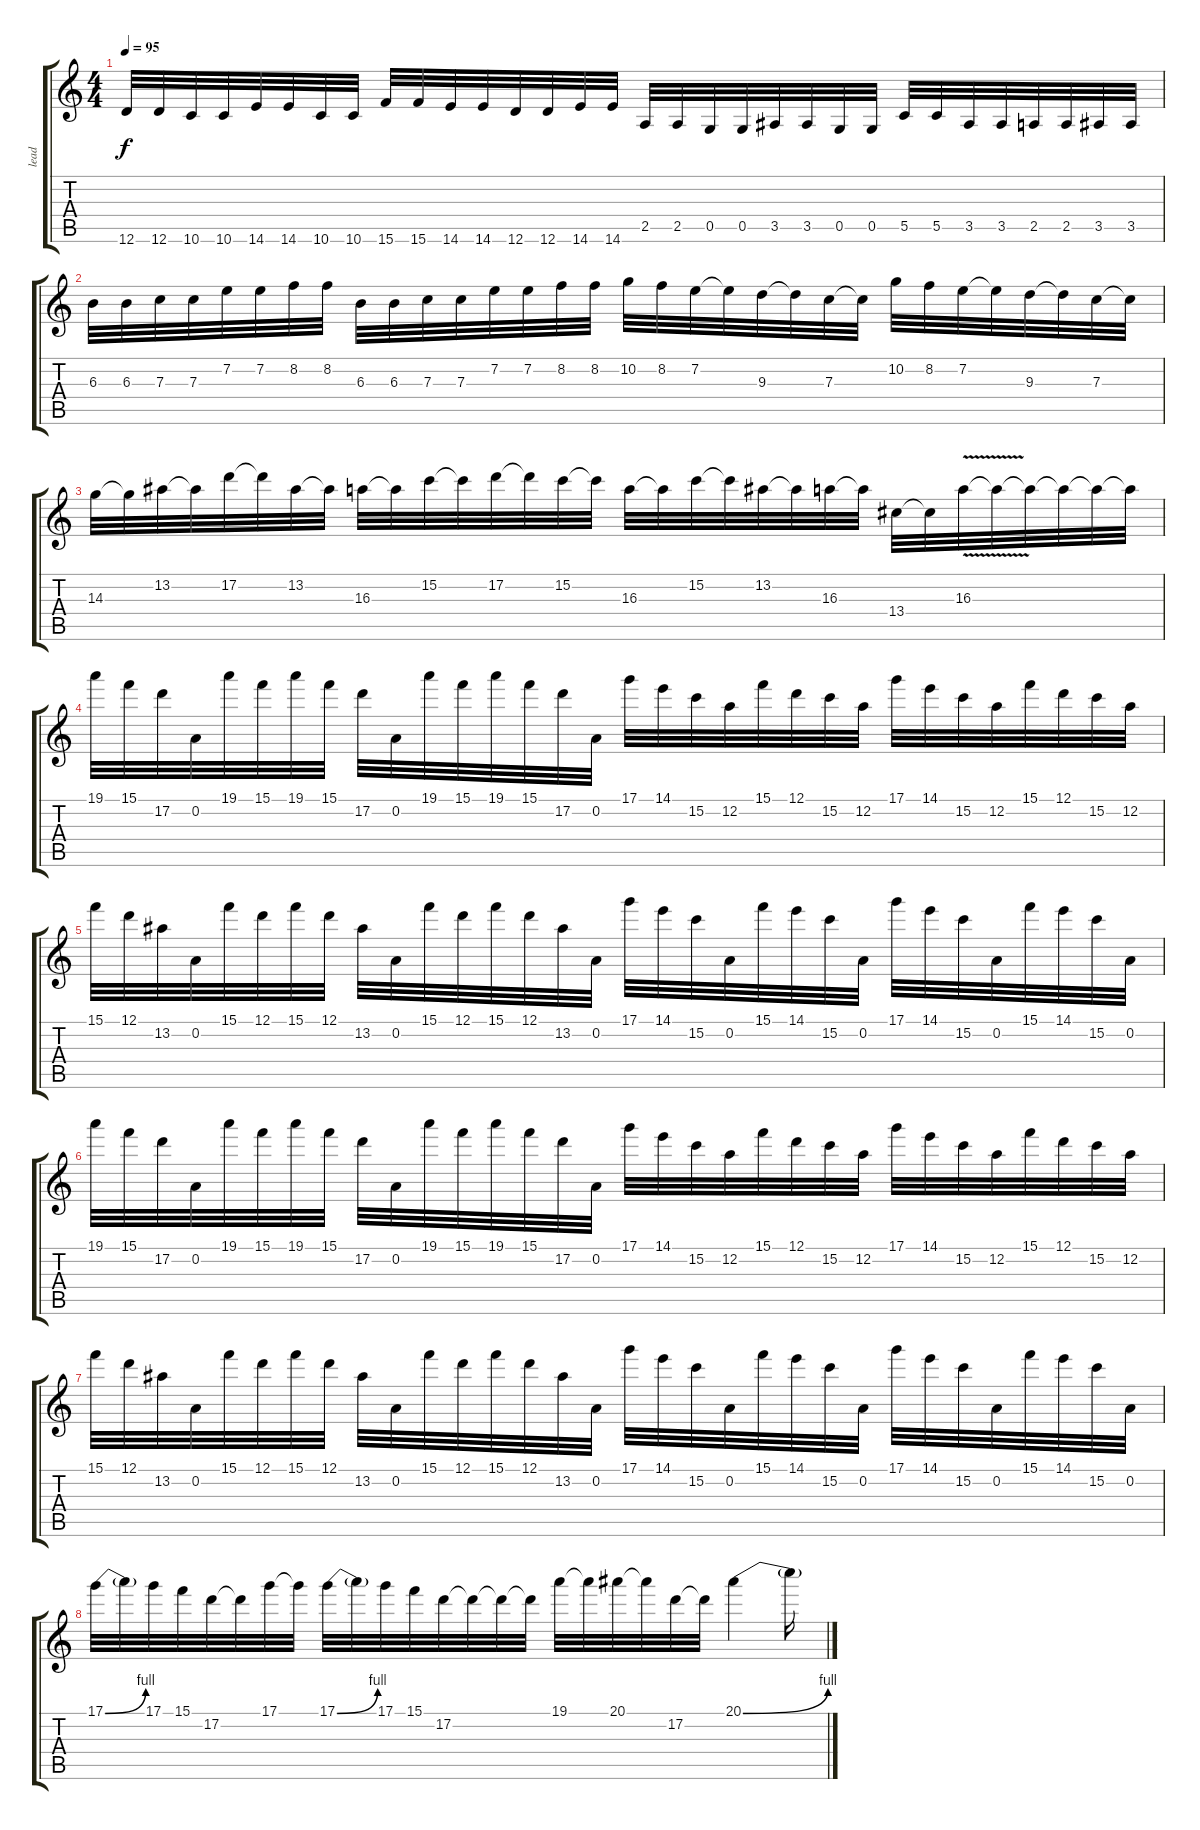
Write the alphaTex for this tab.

\track ("lead" "lead") {instrument distortionguitar}
\staff {score tabs}
\tuning (D4 A3 F3 C3 G2 D2) {hide}
\ts (4 4)
\tempo 95
\clef g2
\ks c
12.6.32{dy f} 12.6.32 10.6.32 10.6.32 14.6.32 14.6.32 10.6.32 10.6.32 15.6.32 15.6.32 14.6.32 14.6.32 12.6.32 12.6.32 14.6.32 14.6.32 2.5.32 2.5.32 0.5.32 0.5.32 3.5.32 3.5.32 0.5.32 0.5.32 5.5.32 5.5.32 3.5.32 3.5.32 2.5.32 2.5.32 3.5.32 3.5.32 |
6.3.32 6.3.32 7.3.32 7.3.32 7.2.32 7.2.32 8.2.32 8.2.32 6.3.32 6.3.32 7.3.32 7.3.32 7.2.32 7.2.32 8.2.32 8.2.32 10.2.32 8.2.32 7.2.32 7.2{t}.32 9.3.32 9.3{t}.32 7.3.32 7.3{t}.32 10.2.32 8.2.32 7.2.32 7.2{t}.32 9.3.32 9.3{t}.32 7.3.32 7.3{t}.32 |
14.3.32 14.3{t}.32 13.2.32 13.2{t}.32 17.2.32 17.2{t}.32 13.2.32 13.2{t}.32 16.3.32 16.3{t}.32 15.2.32 15.2{t}.32 17.2.32 17.2{t}.32 15.2.32 15.2{t}.32 16.3.32 16.3{t}.32 15.2.32 15.2{t}.32 13.2.32 13.2{t}.32 16.3.32 16.3{t}.32 13.4.32 13.4{t}.32 16.3{v}.32 16.3{t}.32 16.3{t}.32 16.3{t}.32 16.3{t}.32 16.3{t}.32 |
19.1.32 15.1.32 17.2.32 0.2.32 19.1.32 15.1.32 19.1.32 15.1.32 17.2.32 0.2.32 19.1.32 15.1.32 19.1.32 15.1.32 17.2.32 0.2.32 17.1.32 14.1.32 15.2.32 12.2.32 15.1.32 12.1.32 15.2.32 12.2.32 17.1.32 14.1.32 15.2.32 12.2.32 15.1.32 12.1.32 15.2.32 12.2.32 |
15.1.32 12.1.32 13.2.32 0.2.32 15.1.32 12.1.32 15.1.32 12.1.32 13.2.32 0.2.32 15.1.32 12.1.32 15.1.32 12.1.32 13.2.32 0.2.32 17.1.32 14.1.32 15.2.32 0.2.32 15.1.32 14.1.32 15.2.32 0.2.32 17.1.32 14.1.32 15.2.32 0.2.32 15.1.32 14.1.32 15.2.32 0.2.32 |
19.1.32 15.1.32 17.2.32 0.2.32 19.1.32 15.1.32 19.1.32 15.1.32 17.2.32 0.2.32 19.1.32 15.1.32 19.1.32 15.1.32 17.2.32 0.2.32 17.1.32 14.1.32 15.2.32 12.2.32 15.1.32 12.1.32 15.2.32 12.2.32 17.1.32 14.1.32 15.2.32 12.2.32 15.1.32 12.1.32 15.2.32 12.2.32 |
15.1.32 12.1.32 13.2.32 0.2.32 15.1.32 12.1.32 15.1.32 12.1.32 13.2.32 0.2.32 15.1.32 12.1.32 15.1.32 12.1.32 13.2.32 0.2.32 17.1.32 14.1.32 15.2.32 0.2.32 15.1.32 14.1.32 15.2.32 0.2.32 17.1.32 14.1.32 15.2.32 0.2.32 15.1.32 14.1.32 15.2.32 0.2.32 |
17.1{be (bend 0 0 60 4)}.32 17.1{t}.32 17.1.32 15.1.32 17.2.32 17.2{t}.32 17.1.32 17.1{t}.32 17.1{be (bend 0 0 60 4)}.32 17.1{t}.32 17.1.32 15.1.32 17.2.32 17.2{t}.32 17.2{t}.32 17.2{t}.32 19.1.32 19.1{t}.32 20.1.32 20.1{t}.32 17.2.32 17.2{t}.32 20.1{be (bend 0 0 60 4)}.4 20.1{t}.16
